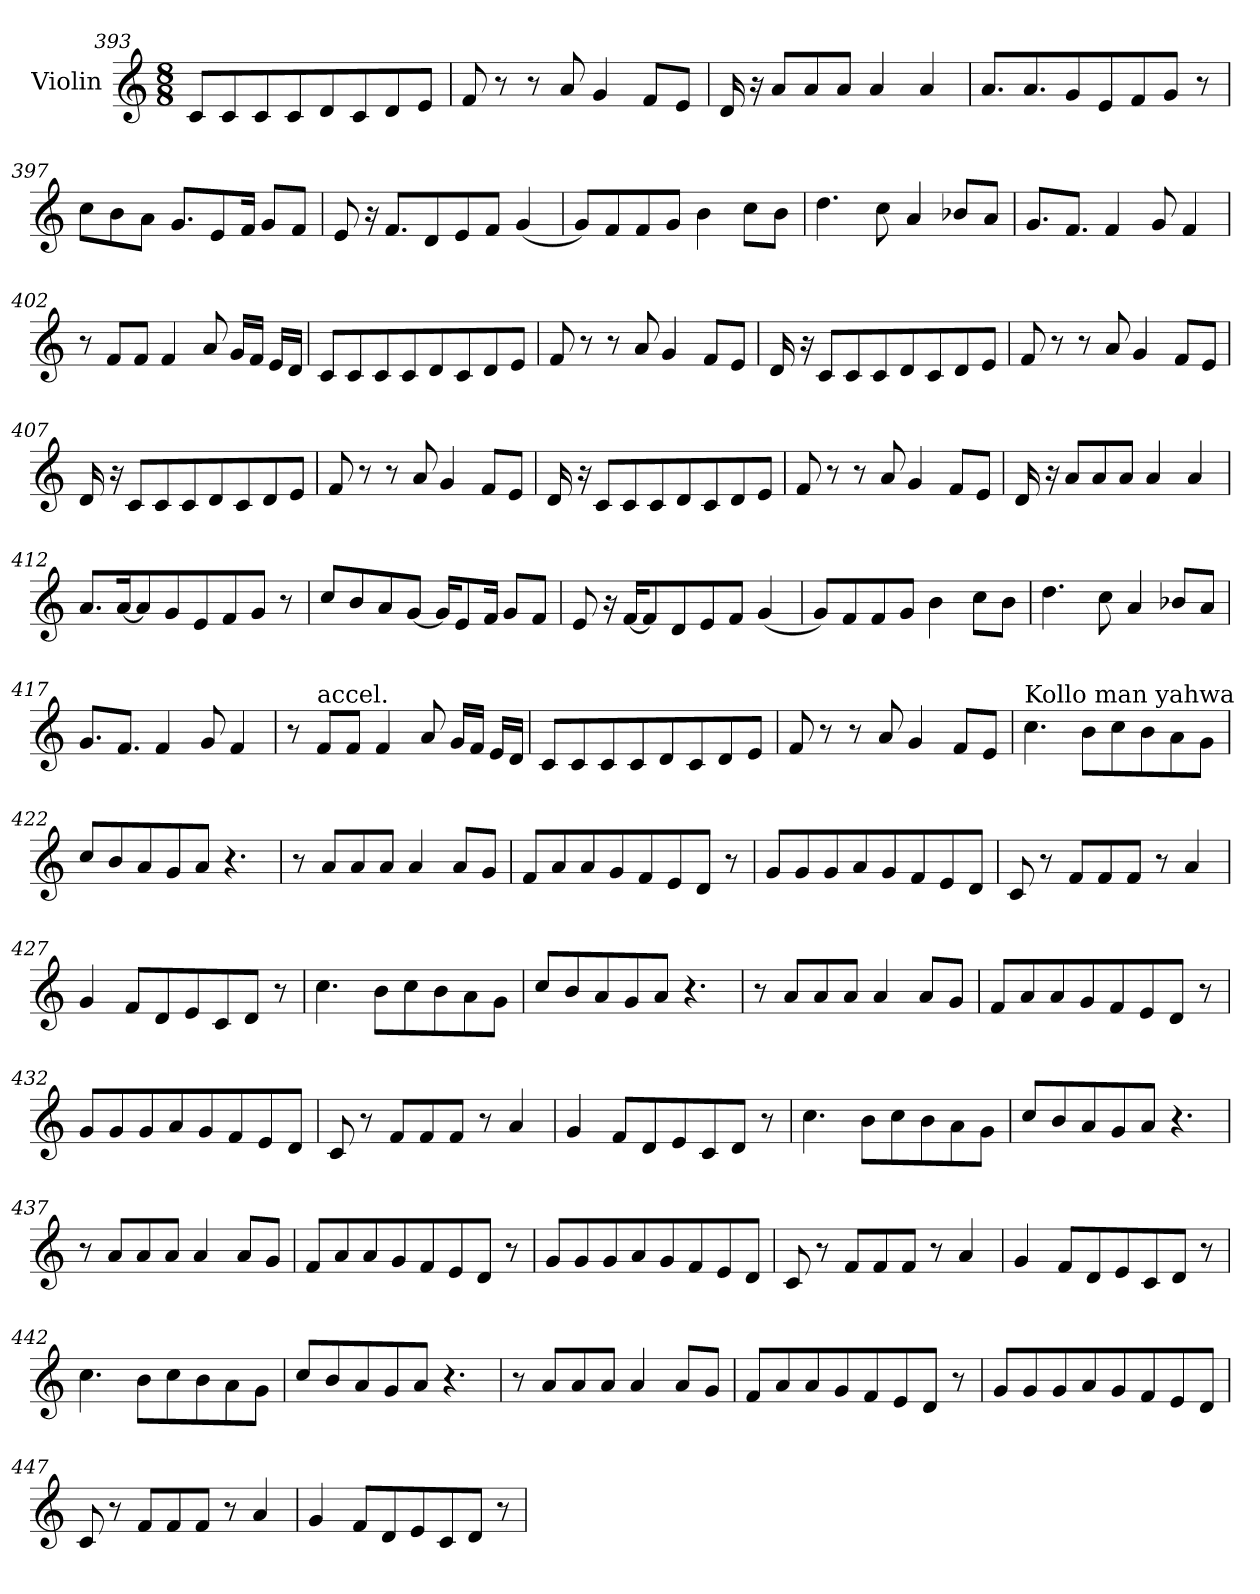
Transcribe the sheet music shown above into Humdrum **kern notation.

**kern
*part1
*staff1
*I"Violin
*clefG2
*k[]
*C:
*M8/8
=393
8c/L
8c/
8c/
8c/
8d/
8c/
8d/
8e/J
=394
8f/
8r
8r
8a/
4g/
8f/L
8e/J
!!LO:PB:g=z
=395
16d/
16r
8a/L
8a/
8a/J
4a/
4a/
=396
8.a/L
8.a/
8g/
8e/
8f/
8g/J
8r
=397
8cc\L
8b\
8a\J
8.g/L
8e/
16f/Jk
8g/L
8f/J
=398
8e/
16r
8.f/L
8d/
8e/
8f/J
(4g/
!!LO:PB:g=z
=399
8g/L)
8f/
8f/
8g/J
4b\
8cc\L
8b\J
!!LO:PB:g=z
=400
4.dd\
8cc\
4a/
8b-X/L
8a/J
=401
8.g/L
8.f/J
4f/
8g/
4f/
=402
8r
8f/L
8f/J
4f/
8a/
16g/LL
16f/JJ
16e/LL
16d/JJ
!!LO:PB:g=z
=403
8c/L
8c/
8c/
8c/
8d/
8c/
8d/
8e/J
!!LO:PB:g=z
=404
8f/
8r
8r
8a/
4g/
8f/L
8e/J
=405
16d/
16r
8c/L
8c/
8c/
8d/
8c/
8d/
8e/J
=406
8f/
8r
8r
8a/
4g/
8f/L
8e/J
!!LO:PB:g=z
=407
16d/
16r
8c/L
8c/
8c/
8d/
8c/
8d/
8e/J
!!LO:PB:g=z
=408
8f/
8r
8r
8a/
4g/
8f/L
8e/J
=409
16d/
16r
8c/L
8c/
8c/
8d/
8c/
8d/
8e/J
=410
8f/
8r
8r
8a/
4g/
8f/L
8e/J
!!LO:PB:g=z
=411
16d/
16r
8a/L
8a/
8a/J
4a/
4a/
!!LO:PB:g=z
=412
8.a/L
[16a/K
8a/]
8g/
8e/
8f/
8g/J
8r
=413
8cc/L
8b/
8a/
[8g/J
16g/KL]
8e/
16f/Jk
8g/L
8f/J
=414
8e/
16r
[16f/KL
8f/]
8d/
8e/
8f/J
(4g/
!!LO:PB:g=z
=415
8g/L)
8f/
8f/
8g/J
4b\
8cc\L
8b\J
!!LO:PB:g=z
=416
4.dd\
8cc\
4a/
8b-X/L
8a/J
=417
8.g/L
8.f/J
4f/
8g/
4f/
=418
8r
!LO:TX:a:t=accel.
8f/L
8f/J
4f/
8a/
16g/LL
16f/JJ
16e/LL
16d/JJ
!!LO:PB:g=z
=419
8c/L
8c/
8c/
8c/
8d/
8c/
8d/
8e/J
!!LO:PB:g=z
=420
8f/
8r
8r
8a/
4g/
8f/L
8e/J
=421
*MM105
!LO:TX:a:t=Kollo man yahwa
4.cc\
8b\L
8cc\
8b\
8a\
8g\J
=422
8cc/L
8b/
8a/
8g/
8a/J
4.r
!!LO:PB:g=z
=423
8r
8a/L
8a/
8a/J
4a/
8a/L
8g/J
!!LO:PB:g=z
=424
8f/L
8a/
8a/
8g/
8f/
8e/
8d/J
8r
=425
8g/L
8g/
8g/
8a/
8g/
8f/
8e/
8d/J
=426
8c/
8r
8f/L
8f/
8f/J
8r
4a/
!!LO:PB:g=z
=427
4g/
8f/L
8d/
8e/
8c/
8d/J
8r
=428
4.cc\
8b\L
8cc\
8b\
8a\
8g\J
=429
8cc/L
8b/
8a/
8g/
8a/J
4.r
=430
8r
8a/L
8a/
8a/J
4a/
8a/L
8g/J
!!LO:PB:g=z
=431
8f/L
8a/
8a/
8g/
8f/
8e/
8d/J
8r
!!LO:PB:g=z
=432
8g/L
8g/
8g/
8a/
8g/
8f/
8e/
8d/J
=433
8c/
8r
8f/L
8f/
8f/J
8r
4a/
=434
4g/
8f/L
8d/
8e/
8c/
8d/J
8r
!!LO:PB:g=z
=435
4.cc\
8b\L
8cc\
8b\
8a\
8g\J
!!LO:PB:g=z
=436
8cc/L
8b/
8a/
8g/
8a/J
4.r
=437
8r
8a/L
8a/
8a/J
4a/
8a/L
8g/J
=438
8f/L
8a/
8a/
8g/
8f/
8e/
8d/J
8r
!!LO:PB:g=z
=439
8g/L
8g/
8g/
8a/
8g/
8f/
8e/
8d/J
!!LO:PB:g=z
=440
8c/
8r
8f/L
8f/
8f/J
8r
4a/
=441
4g/
8f/L
8d/
8e/
8c/
8d/J
8r
=442
4.cc\
8b\L
8cc\
8b\
8a\
8g\J
!!LO:PB:g=z
=443
8cc/L
8b/
8a/
8g/
8a/J
4.r
!!LO:PB:g=z
=444
8r
8a/L
8a/
8a/J
4a/
8a/L
8g/J
=445
8f/L
8a/
8a/
8g/
8f/
8e/
8d/J
8r
=446
8g/L
8g/
8g/
8a/
8g/
8f/
8e/
8d/J
!!LO:PB:g=z
=447
8c/
8r
8f/L
8f/
8f/J
8r
4a/
!!LO:PB:g=z
=448
4g/
8f/L
8d/
8e/
8c/
8d/J
8r
=
*-
